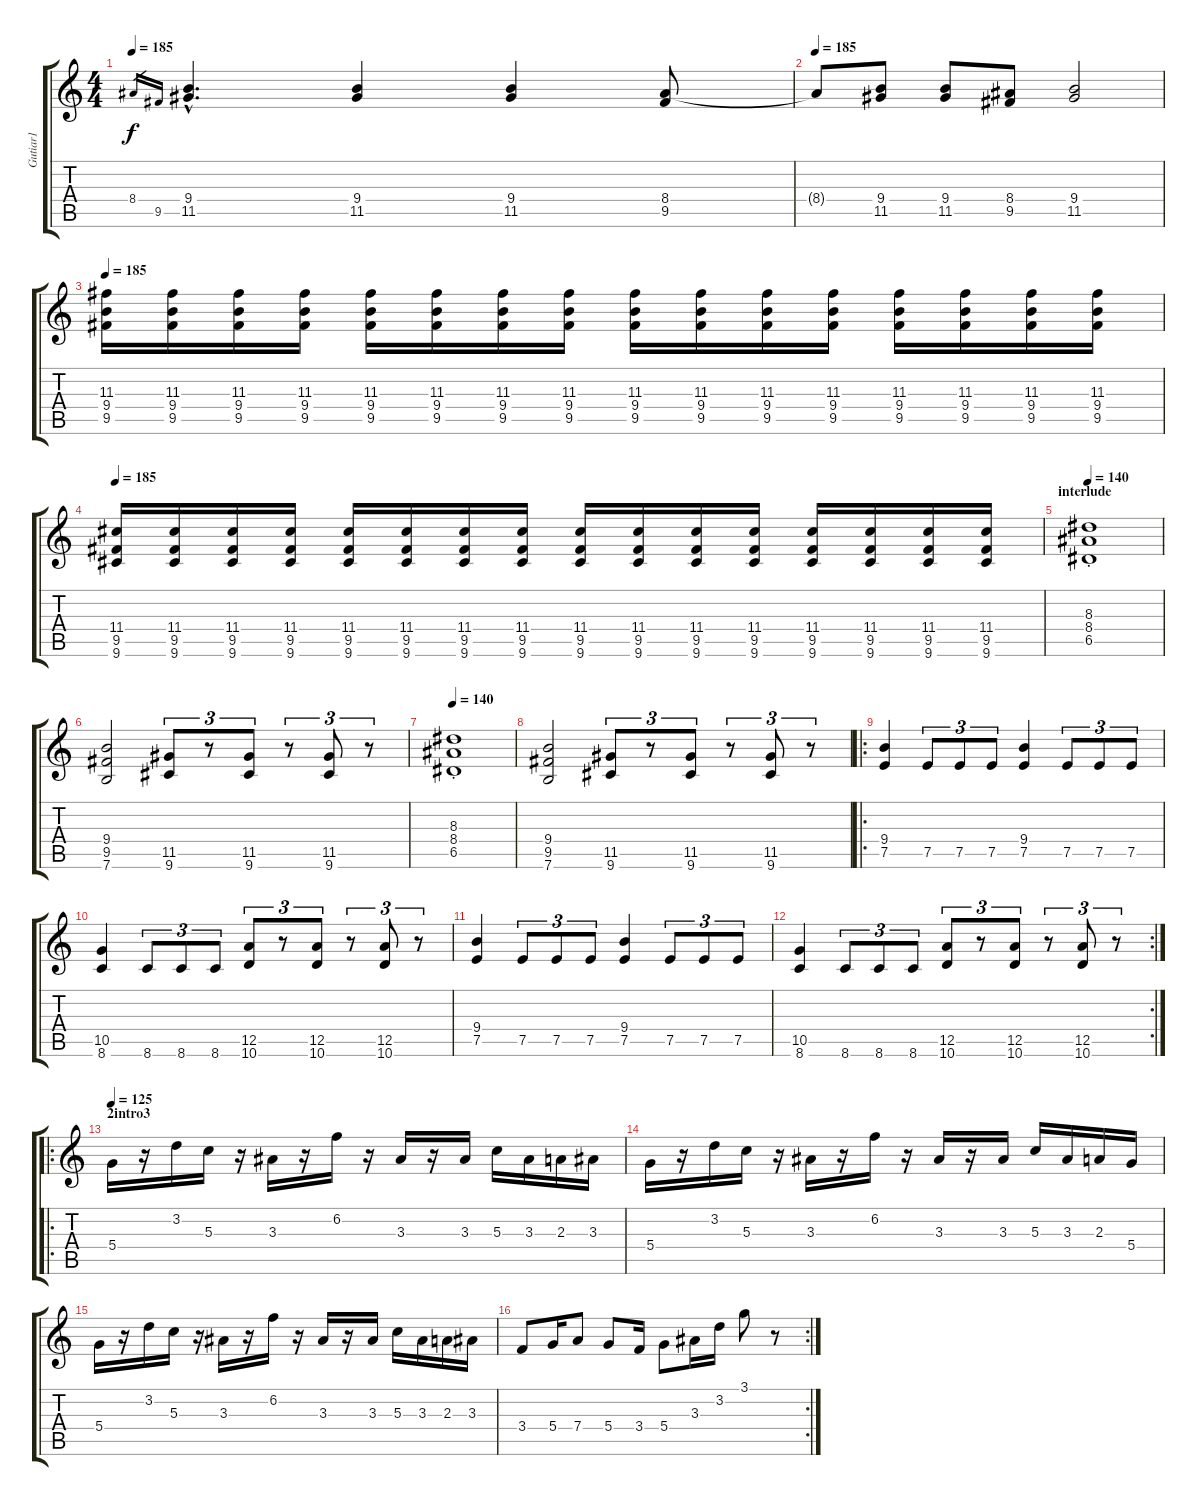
\track ("Gutiar1" "Gutiar1") {instrument distortionguitar}
\staff {score tabs}
\tuning (E4 B3 G3 D3 A2 E2) {hide}
\ts (4 4)
\tempo 185
\clef g2
\ks c
8.4.16{gr dy f} 9.5.16{gr} (9.4{hac} 11.5{hac}).4{d} (9.4 11.5).4 (9.4 11.5).4 (8.4 9.5).8 |
\tempo 185
8.4{t}.8 (9.4 11.5).8 (9.4 11.5).8 (8.4 9.5).8 (9.4 11.5).2 |
\tempo 185
(11.3 9.4 9.5).16 (11.3 9.4 9.5).16 (11.3 9.4 9.5).16 (11.3 9.4 9.5).16 (11.3 9.4 9.5).16 (11.3 9.4 9.5).16 (11.3 9.4 9.5).16 (11.3 9.4 9.5).16 (11.3 9.4 9.5).16 (11.3 9.4 9.5).16 (11.3 9.4 9.5).16 (11.3 9.4 9.5).16 (11.3 9.4 9.5).16 (11.3 9.4 9.5).16 (11.3 9.4 9.5).16 (11.3 9.4 9.5).16 |
\tempo 185
(11.4 9.5 9.6).16 (11.4 9.5 9.6).16 (11.4 9.5 9.6).16 (11.4 9.5 9.6).16 (11.4 9.5 9.6).16 (11.4 9.5 9.6).16 (11.4 9.5 9.6).16 (11.4 9.5 9.6).16 (11.4 9.5 9.6).16 (11.4 9.5 9.6).16 (11.4 9.5 9.6).16 (11.4 9.5 9.6).16 (11.4 9.5 9.6).16 (11.4 9.5 9.6).16 (11.4 9.5 9.6).16 (11.4 9.5 9.6).16 |
\section ("" "interlude")
\tempo 140
(8.3{st} 8.4{st} 6.5{st}).1 |
(9.4 9.5 7.6).2 (11.5 9.6).8{tu (3 2)} r.8{tu (3 2)} (11.5 9.6).8{tu (3 2)} r.8{tu (3 2)} (11.5 9.6).8{tu (3 2)} r.8{tu (3 2)} |
\tempo 140
(8.3{st} 8.4{st} 6.5{st}).1 |
(9.4 9.5 7.6).2 (11.5 9.6).8{tu (3 2)} r.8{tu (3 2)} (11.5 9.6).8{tu (3 2)} r.8{tu (3 2)} (11.5 9.6).8{tu (3 2)} r.8{tu (3 2)} |
\ro
(9.4 7.5).4 7.5.8{tu (3 2)} 7.5.8{tu (3 2)} 7.5.8{tu (3 2)} (9.4 7.5).4 7.5.8{tu (3 2)} 7.5.8{tu (3 2)} 7.5.8{tu (3 2)} |
(10.5 8.6).4 8.6.8{tu (3 2)} 8.6.8{tu (3 2)} 8.6.8{tu (3 2)} (12.5 10.6).8{tu (3 2)} r.8{tu (3 2)} (12.5 10.6).8{tu (3 2)} r.8{tu (3 2)} (12.5 10.6).8{tu (3 2)} r.8{tu (3 2)} |
(9.4 7.5).4 7.5.8{tu (3 2)} 7.5.8{tu (3 2)} 7.5.8{tu (3 2)} (9.4 7.5).4 7.5.8{tu (3 2)} 7.5.8{tu (3 2)} 7.5.8{tu (3 2)} |
\rc 2
(10.5 8.6).4 8.6.8{tu (3 2)} 8.6.8{tu (3 2)} 8.6.8{tu (3 2)} (12.5 10.6).8{tu (3 2)} r.8{tu (3 2)} (12.5 10.6).8{tu (3 2)} r.8{tu (3 2)} (12.5 10.6).8{tu (3 2)} r.8{tu (3 2)} |
\ro
\section ("" "2intro3")
\tempo 125
5.4.16 r.16 3.2.16 5.3.16 r.16 3.3.16 r.16 6.2.16 r.16 3.3.16 r.16 3.3.16 5.3.16 3.3.16 2.3.16 3.3.16 |
5.4.16 r.16 3.2.16 5.3.16 r.16 3.3.16 r.16 6.2.16 r.16 3.3.16 r.16 3.3.16 5.3.16 3.3.16 2.3.16 5.4.16 |
5.4.16 r.16 3.2.16 5.3.16 r.16 3.3.16 r.16 6.2.16 r.16 3.3.16 r.16 3.3.16 5.3.16 3.3.16 2.3.16 3.3.16 |
\rc 2
3.4.8 5.4.16 7.4.8 5.4.8 3.4.16 5.4.8 3.3.16 3.2.16 3.1.8 r.8
